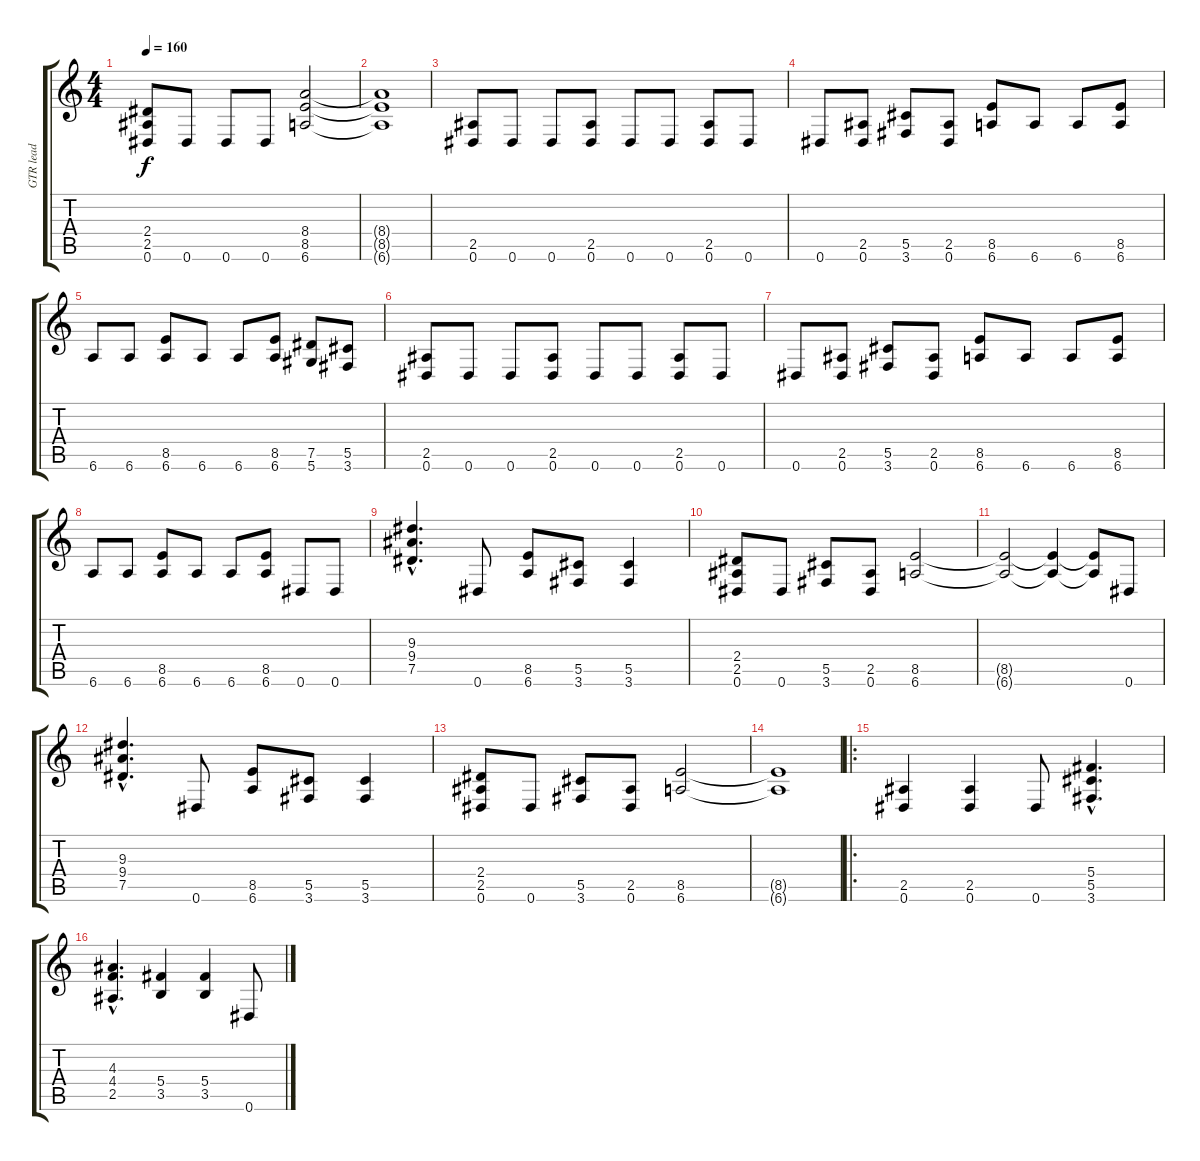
\track ("GTR lead" "GTR lead") {instrument distortionguitar}
\staff {score tabs}
\tuning (Eb4 Bb3 Gb3 Db3 Ab2 Eb2) {hide}
\ts (4 4)
\tempo 160
\clef g2
\ks c
(2.4{t} 2.5{t} 0.6{t}).8{dy f} 0.6.8 0.6.8 0.6.8 (8.4 8.5 6.6).2 |
(8.4{t} 8.5{t} 6.6{t}).1 |
(2.5 0.6).8 0.6.8 0.6.8 (2.5 0.6).8 0.6.8 0.6.8 (2.5 0.6).8 0.6.8 |
0.6.8 (2.5 0.6).8 (5.5 3.6).8 (2.5 0.6).8 (8.5 6.6).8 6.6.8 6.6.8 (8.5 6.6).8 |
6.6.8 6.6.8 (8.5 6.6).8 6.6.8 6.6.8 (8.5 6.6).8 (7.5 5.6).8 (5.5 3.6).8 |
(2.5 0.6).8 0.6.8 0.6.8 (2.5 0.6).8 0.6.8 0.6.8 (2.5 0.6).8 0.6.8 |
0.6.8 (2.5 0.6).8 (5.5 3.6).8 (2.5 0.6).8 (8.5 6.6).8 6.6.8 6.6.8 (8.5 6.6).8 |
6.6.8 6.6.8 (8.5 6.6).8 6.6.8 6.6.8 (8.5 6.6).8 0.6.8 0.6.8 |
(9.3{hac} 9.4{hac} 7.5{hac}).4{d} 0.6.8 (8.5 6.6).8 (5.5 3.6).8 (5.5 3.6).4 |
(2.4 2.5 0.6).8 0.6.8 (5.5 3.6).8 (2.5 0.6).8 (8.5 6.6).2 |
(8.5{t} 6.6{t}).2 (8.5{t} 6.6{t}).4 (8.5{t} 6.6{t}).8 0.6.8 |
(9.3{hac} 9.4{hac} 7.5{hac}).4{d} 0.6.8 (8.5 6.6).8 (5.5 3.6).8 (5.5 3.6).4 |
(2.4 2.5 0.6).8 0.6.8 (5.5 3.6).8 (2.5 0.6).8 (8.5 6.6).2 |
(8.5{t} 6.6{t}).1 |
\ro
(2.5 0.6).4 (2.5 0.6).4 0.6.8 (5.4{hac} 5.5{hac} 3.6{hac}).4{d} |
(4.3{hac} 4.4{hac} 2.5{hac}).4{d} (5.4 3.5).4 (5.4 3.5).4 0.6.8
